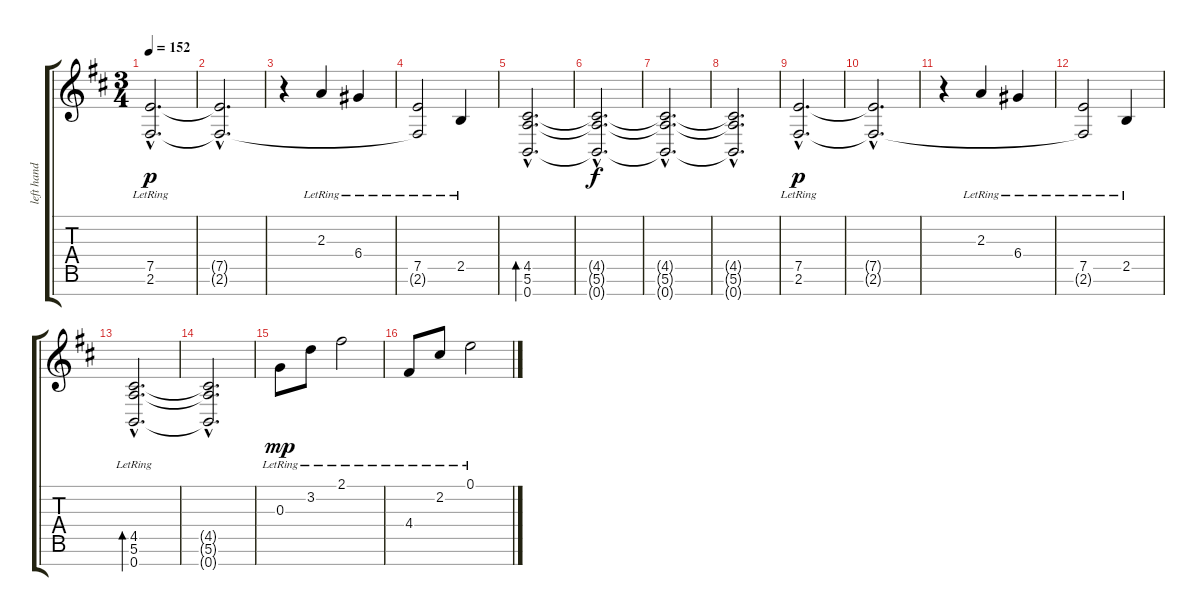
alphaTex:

\track ("left hand" "left hand") {instrument acousticgrandpiano}
\staff {score tabs}
\tuning (E5 B4 G4 D4 A3 E3 B2) {hide}
\ts (3 4)
\tempo 152
\clef g2
\ks d
(7.5{hac lr} 2.6{hac lr}).2{d dy p instrument acousticgrandpiano} |
(7.5{hac t} 2.6{hac t}).2{d} |
r.4 2.3{lr}.4 6.4{lr}.4 |
(7.5{lr} 2.6{t}).2 2.5{lr}.4 |
(4.5{hac} 5.6{hac} 0.7{hac}).2{d bd 480} |
(4.5{hac t} 5.6{hac t} 0.7{hac t}).2{d dy f} |
(4.5{hac t} 5.6{hac t} 0.7{hac t}).2{d} |
(4.5{hac t} 5.6{hac t} 0.7{hac t}).2{d} |
(7.5{hac lr} 2.6{hac lr}).2{d dy p} |
(7.5{hac t} 2.6{hac t}).2{d} |
r.4 2.3{lr}.4 6.4{lr}.4 |
(7.5{lr} 2.6{t}).2 2.5{lr}.4 |
(4.5{hac lr} 5.6{hac lr} 0.7{hac lr}).2{d bd 480} |
(4.5{hac t} 5.6{hac t} 0.7{hac t}).2{d} |
0.3{lr}.8{dy mp} 3.2{lr}.8 2.1{lr}.2 |
4.4{lr}.8 2.2{lr}.8 0.1{lr}.2
